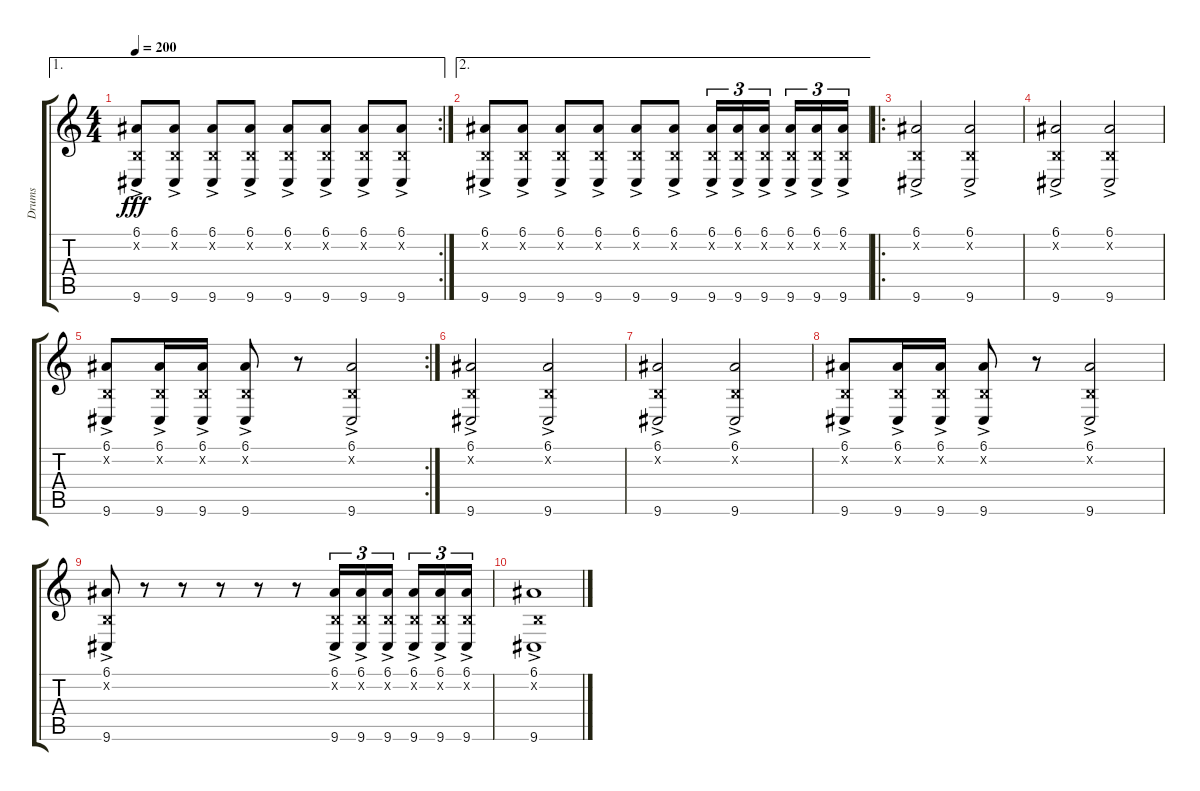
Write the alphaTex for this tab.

\track ("Drums" "Drums") {instrument woodblock}
\staff {score tabs}
\tuning (E4 B3 G3 D3 A2 E2) {hide}
\ae 1
\rc 2
\ts (4 4)
\tempo 200
\clef g2
\ks c
(6.1{ac} 0.2{x} 9.6{ac}).8{dy fff} (6.1{ac} 0.2{x} 9.6{ac}).8 (6.1{ac} 0.2{x} 9.6{ac}).8 (6.1{ac} 0.2{x} 9.6{ac}).8 (6.1{ac} 0.2{x} 9.6{ac}).8 (6.1{ac} 0.2{x} 9.6{ac}).8 (6.1{ac} 0.2{x} 9.6{ac}).8 (6.1{ac} 0.2{x} 9.6{ac}).8 |
\ae 2
(6.1{ac} 0.2{x} 9.6{ac}).8 (6.1{ac} 0.2{x} 9.6{ac}).8 (6.1{ac} 0.2{x} 9.6{ac}).8 (6.1{ac} 0.2{x} 9.6{ac}).8 (6.1{ac} 0.2{x} 9.6{ac}).8 (6.1{ac} 0.2{x} 9.6{ac}).8 (6.1{ac} 0.2{x} 9.6{ac}).16{tu (3 2)} (6.1{ac} 0.2{x} 9.6{ac}).16{tu (3 2)} (6.1{ac} 0.2{x} 9.6{ac}).16{tu (3 2)} (6.1{ac} 0.2{x} 9.6{ac}).16{tu (3 2)} (6.1{ac} 0.2{x} 9.6{ac}).16{tu (3 2)} (6.1{ac} 0.2{x} 9.6{ac}).16{tu (3 2)} |
\ro
(6.1{ac} 0.2{x} 9.6{ac}).2 (6.1{ac} 0.2{x} 9.6{ac}).2 |
(6.1{ac} 0.2{x} 9.6{ac}).2 (6.1{ac} 0.2{x} 9.6{ac}).2 |
\rc 2
(6.1{ac} 0.2{x} 9.6{ac}).8 (6.1{ac} 0.2{x} 9.6{ac}).16 (6.1{ac} 0.2{x} 9.6{ac}).16 (6.1{ac} 0.2{x} 9.6{ac}).8 r.8 (6.1{ac} 0.2{x} 9.6{ac}).2 |
(6.1{ac} 0.2{x} 9.6{ac}).2 (6.1{ac} 0.2{x} 9.6{ac}).2 |
(6.1{ac} 0.2{x} 9.6{ac}).2 (6.1{ac} 0.2{x} 9.6{ac}).2 |
(6.1{ac} 0.2{x} 9.6{ac}).8 (6.1{ac} 0.2{x} 9.6{ac}).16 (6.1{ac} 0.2{x} 9.6{ac}).16 (6.1{ac} 0.2{x} 9.6{ac}).8 r.8 (6.1{ac} 0.2{x} 9.6{ac}).2 |
(6.1{ac} 0.2{x} 9.6{ac}).8 r.8 r.8 r.8 r.8 r.8 (6.1{ac} 0.2{x} 9.6{ac}).16{tu (3 2)} (6.1{ac} 0.2{x} 9.6).16{tu (3 2)} (6.1{ac} 0.2{x} 9.6).16{tu (3 2)} (6.1{ac} 0.2{x} 9.6).16{tu (3 2)} (6.1{ac} 0.2{x} 9.6).16{tu (3 2)} (6.1{ac} 0.2{x} 9.6).16{tu (3 2)} |
(6.1{ac} 0.2{x} 9.6{ac}).1
